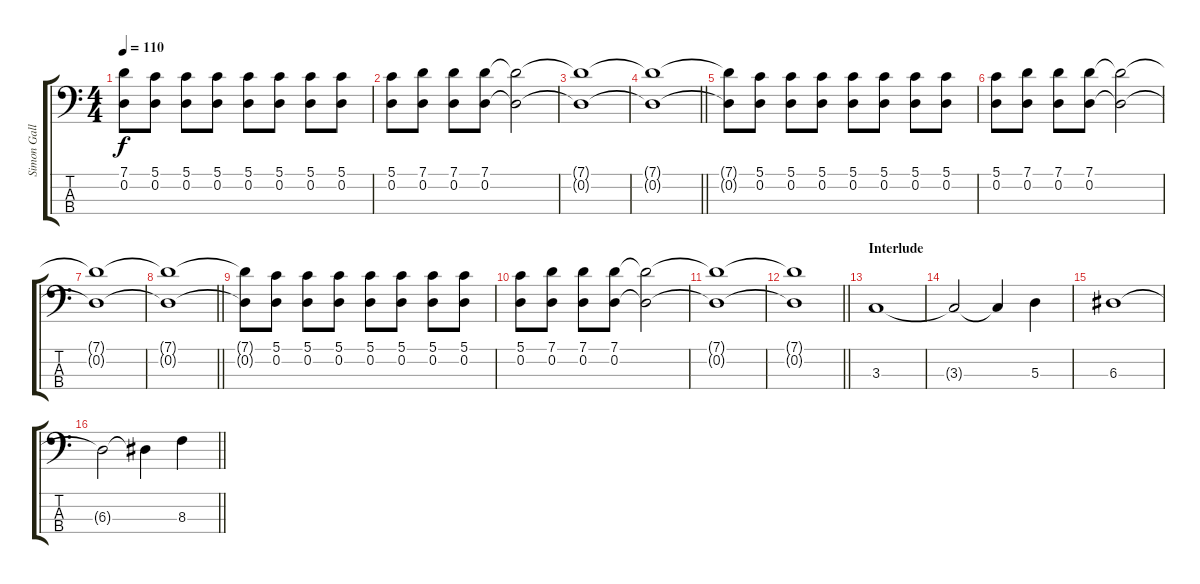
\track ("Simon Gallup" "Simon Gall") {instrument electricbasspick}
\staff {score tabs}
\tuning (G2 D2 A1 E1) {hide}
\ts (4 4)
\tempo 110
\clef f4
\ks c
(7.1{t} 0.2{t}).8{dy f} (5.1 0.2).8 (5.1 0.2).8 (5.1 0.2).8 (5.1 0.2).8 (5.1 0.2).8 (5.1 0.2).8 (5.1 0.2).8 |
(5.1 0.2).8 (7.1 0.2).8 (7.1 0.2).8 (7.1 0.2).8 (7.1{t} 0.2{t}).2 |
(7.1{t} 0.2{t}).1 |
\barLineRight lightlight
(7.1{t} 0.2{t}).1 |
(7.1{t} 0.2{t}).8 (5.1 0.2).8 (5.1 0.2).8 (5.1 0.2).8 (5.1 0.2).8 (5.1 0.2).8 (5.1 0.2).8 (5.1 0.2).8 |
(5.1 0.2).8 (7.1 0.2).8 (7.1 0.2).8 (7.1 0.2).8 (7.1{t} 0.2{t}).2 |
(7.1{t} 0.2{t}).1 |
\barLineRight lightlight
(7.1{t} 0.2{t}).1 |
(7.1{t} 0.2{t}).8 (5.1 0.2).8 (5.1 0.2).8 (5.1 0.2).8 (5.1 0.2).8 (5.1 0.2).8 (5.1 0.2).8 (5.1 0.2).8 |
(5.1 0.2).8 (7.1 0.2).8 (7.1 0.2).8 (7.1 0.2).8 (7.1{t} 0.2{t}).2 |
(7.1{t} 0.2{t}).1 |
\barLineRight lightlight
(7.1{t} 0.2{t}).1 |
\section ("" "Interlude")
3.3.1 |
3.3{t}.2 3.3{t}.4 5.3.4 |
6.3.1 |
\barLineRight lightlight
6.3{t}.2 6.3{t}.4 8.3.4
